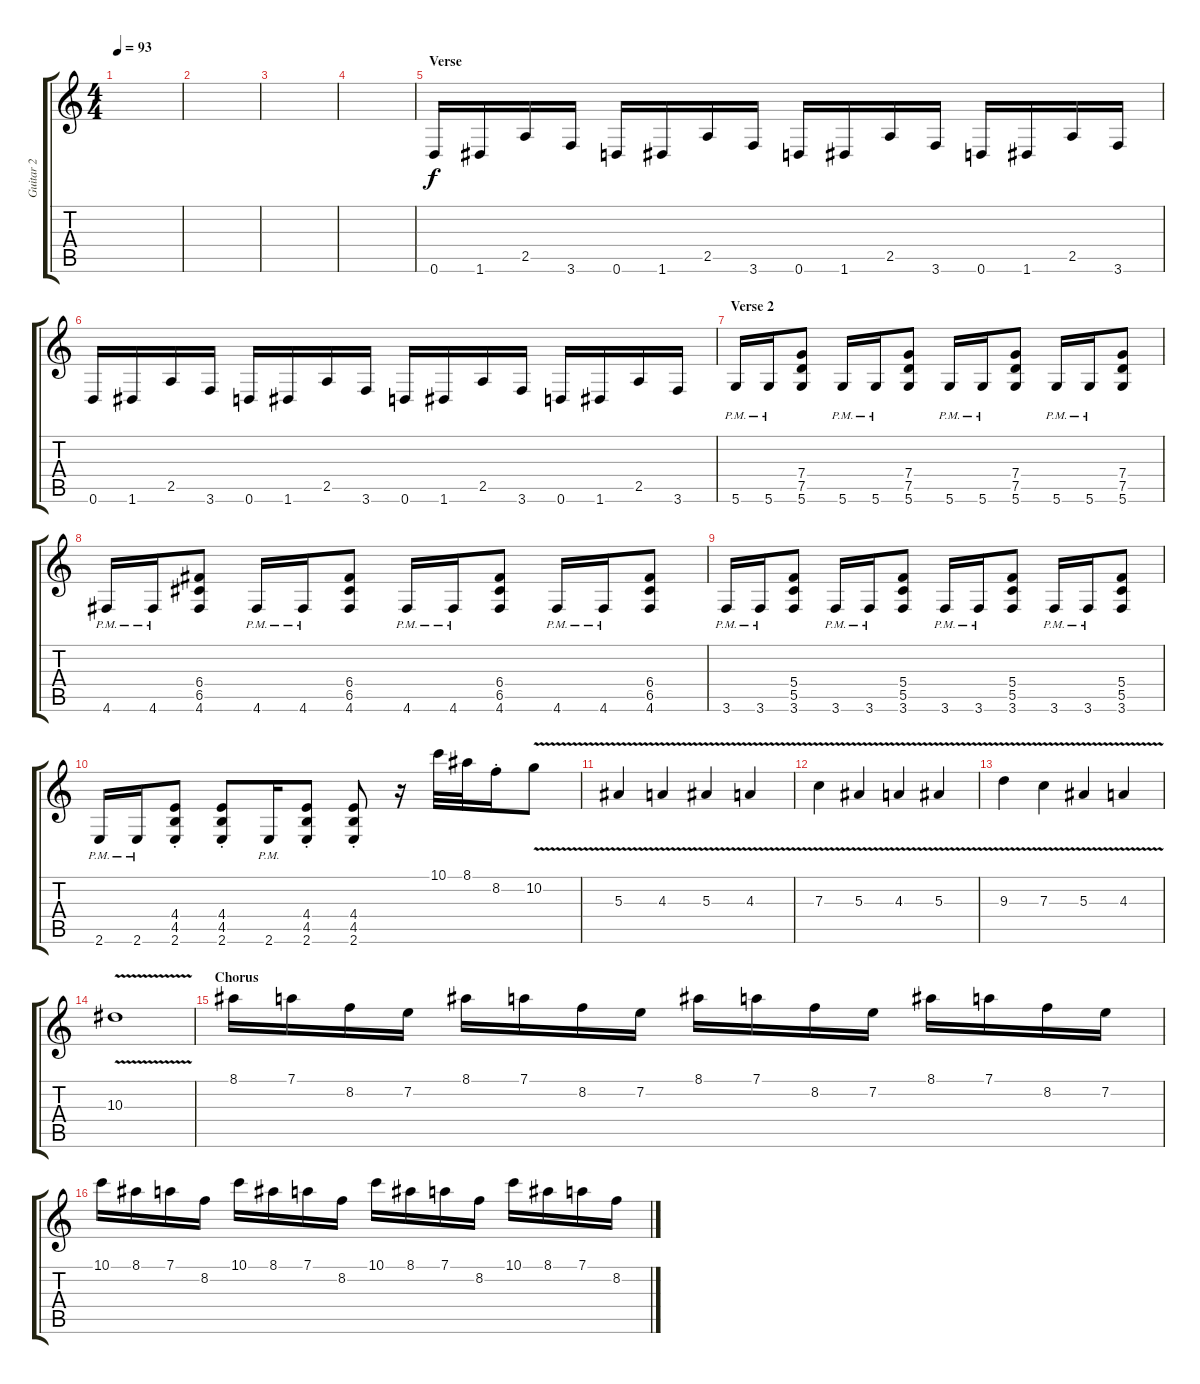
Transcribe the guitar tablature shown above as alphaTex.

\track ("Guitar 2" "Guitar 2") {instrument distortionguitar}
\staff {score tabs}
\tuning (D4 A3 F3 C3 G2 D2) {hide}
\ts (4 4)
\tempo 93
\clef g2
\ks c
|
|
|
|
\section ("" "Verse")
0.6.16 1.6.16 2.5.16 3.6.16 0.6.16 1.6.16 2.5.16 3.6.16 0.6.16 1.6.16 2.5.16 3.6.16 0.6.16 1.6.16 2.5.16 3.6.16 |
0.6.16 1.6.16 2.5.16 3.6.16 0.6.16 1.6.16 2.5.16 3.6.16 0.6.16 1.6.16 2.5.16 3.6.16 0.6.16 1.6.16 2.5.16 3.6.16 |
\section ("" "Verse 2")
5.6{pm}.16 5.6{pm}.16 (7.4 7.5 5.6).8 5.6{pm}.16 5.6{pm}.16 (7.4 7.5 5.6).8 5.6{pm}.16 5.6{pm}.16 (7.4 7.5 5.6).8 5.6{pm}.16 5.6{pm}.16 (7.4 7.5 5.6).8 |
4.6{pm}.16 4.6{pm}.16 (6.4 6.5 4.6).8 4.6{pm}.16 4.6{pm}.16 (6.4 6.5 4.6).8 4.6{pm}.16 4.6{pm}.16 (6.4 6.5 4.6).8 4.6{pm}.16 4.6{pm}.16 (6.4 6.5 4.6).8 |
3.6{pm}.16 3.6{pm}.16 (5.4 5.5 3.6).8 3.6{pm}.16 3.6{pm}.16 (5.4 5.5 3.6).8 3.6{pm}.16 3.6{pm}.16 (5.4 5.5 3.6).8 3.6{pm}.16 3.6{pm}.16 (5.4 5.5 3.6).8 |
2.6{pm}.16 2.6{pm}.16 (4.4{st} 4.5{st} 2.6{st}).8 (4.4{st} 4.5{st} 2.6{st}).8 2.6{pm}.16 (4.4{st} 4.5{st} 2.6{st}).8 (4.4{st} 4.5{st} 2.6{st}).8 r.16 10.1.32 8.1.32 8.2{st}.16 10.2{v}.8 |
5.3{v}.4{volume 10} 4.3{v}.4 5.3{v}.4 4.3{v}.4 |
7.3{v}.4 5.3{v}.4 4.3{v}.4 5.3{v}.4 |
9.3{v}.4 7.3{v}.4 5.3{v}.4 4.3{v}.4 |
10.3{v}.1 |
\section ("" "Chorus")
8.1.16{volume 13} 7.1.16 8.2.16 7.2.16 8.1.16 7.1.16 8.2.16 7.2.16 8.1.16 7.1.16 8.2.16 7.2.16 8.1.16 7.1.16 8.2.16 7.2.16 |
10.1.16 8.1.16 7.1.16 8.2.16 10.1.16 8.1.16 7.1.16 8.2.16 10.1.16 8.1.16 7.1.16 8.2.16 10.1.16 8.1.16 7.1.16 8.2.16
